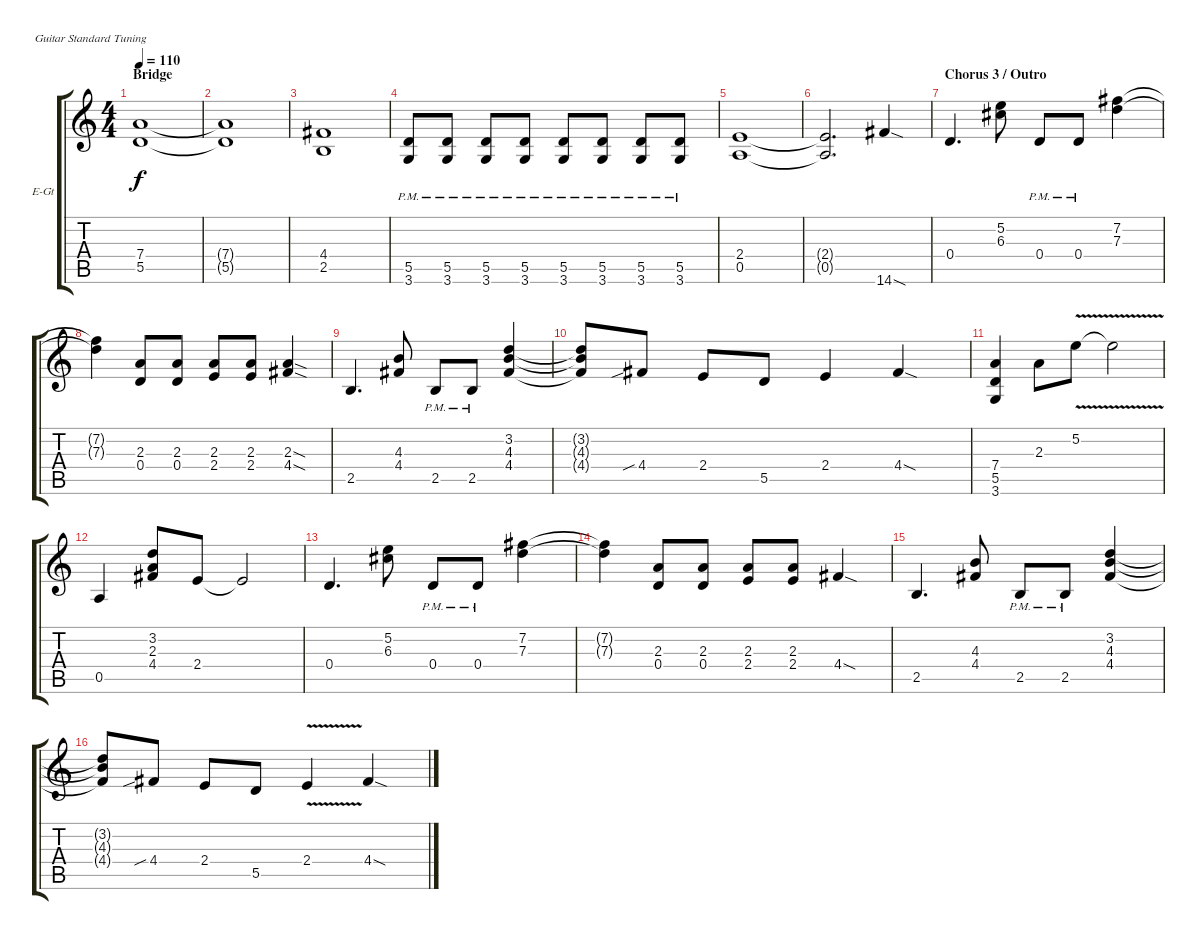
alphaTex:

\bracketExtendMode groupsimilarinstruments
\firstSystemTrackNameOrientation horizontal
\otherSystemsTrackNameOrientation horizontal
\track ("Rhythm Guitar" "E-Gt") {instrument overdrivenguitar}
\staff {score tabs}
\tuning (E4 B3 G3 D3 A2 E2)
\ts (4 4)
\section ("" "Bridge")
\tempo 110
\clef g2
\ks c
(7.4 5.5).1{dy f} |
(7.4{t} 5.5{t}).1 |
(4.4 2.5).1 |
(5.5{pm} 3.6{pm}).8 (5.5{pm} 3.6{pm}).8 (5.5{pm} 3.6{pm}).8 (5.5{pm} 3.6{pm}).8 (5.5{pm} 3.6{pm}).8 (5.5{pm} 3.6{pm}).8 (5.5{pm} 3.6{pm}).8 (5.5{pm} 3.6{pm}).8 |
(2.4 0.5).1 |
(2.4{t} 0.5{t}).2{d} 14.6{sod}.4 |
\section ("" "Chorus 3 / Outro")
0.4.4{d} (5.2 6.3).8 0.4{pm}.8 0.4{pm}.8 (7.2 7.3).4 |
(7.2{t} 7.3{t}).4 (2.3 0.4).8 (2.3 0.4).8 (2.3 2.4).8 (2.3 2.4).8 (2.3{sod} 4.4{sod}).4 |
2.5.4{d} (4.3 4.4).8 2.5{pm}.8 2.5{pm}.8 (3.2 4.3 4.4).4 |
(3.2{t} 4.3{t} 4.4{t}).8 4.4{sib}.8 2.4.8 5.5.8 2.4.4 4.4{sod}.4 |
(7.4 5.5 3.6).4 2.3.8 5.2{v}.8 5.2{v t}.2 |
0.5.4 (3.2 2.3 4.4).8 2.4.8 2.4{t}.2 |
0.4.4{d} (5.2 6.3).8 0.4{pm}.8 0.4{pm}.8 (7.2 7.3).4 |
(7.2{t} 7.3{t}).4 (2.3 0.4).8 (2.3 0.4).8 (2.3 2.4).8 (2.3 2.4).8 4.4{sod}.4 |
2.5.4{d} (4.3 4.4).8 2.5{pm}.8 2.5{pm}.8 (3.2 4.3 4.4).4 |
(3.2{t} 4.3{t} 4.4{t}).8 4.4{sib}.8 2.4.8 5.5.8 2.4{v}.4 4.4{sod}.4
